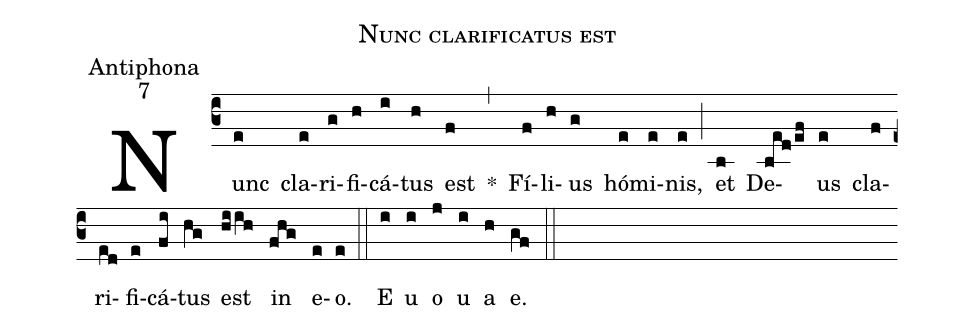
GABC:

name:Nunc clarificatus est;
office-part:Antiphona;
mode:7;
%%
(c3)Nunc(e) cla(e)ri(g)fi(h)cá(i)tus(h) est(f) *(,) Fí(f)li(h)us(g) hó(e)mi(e)nis,(e) (;) et(b) De(bed/ef)us(e) cla(f)ri(ed)fi(e)cá(fi)tus(hg) est(hiih) in(fhg) e(e)o.(e) (::) E(i) u(i) o(j) u(i) a(h) e.(gf) (::)
